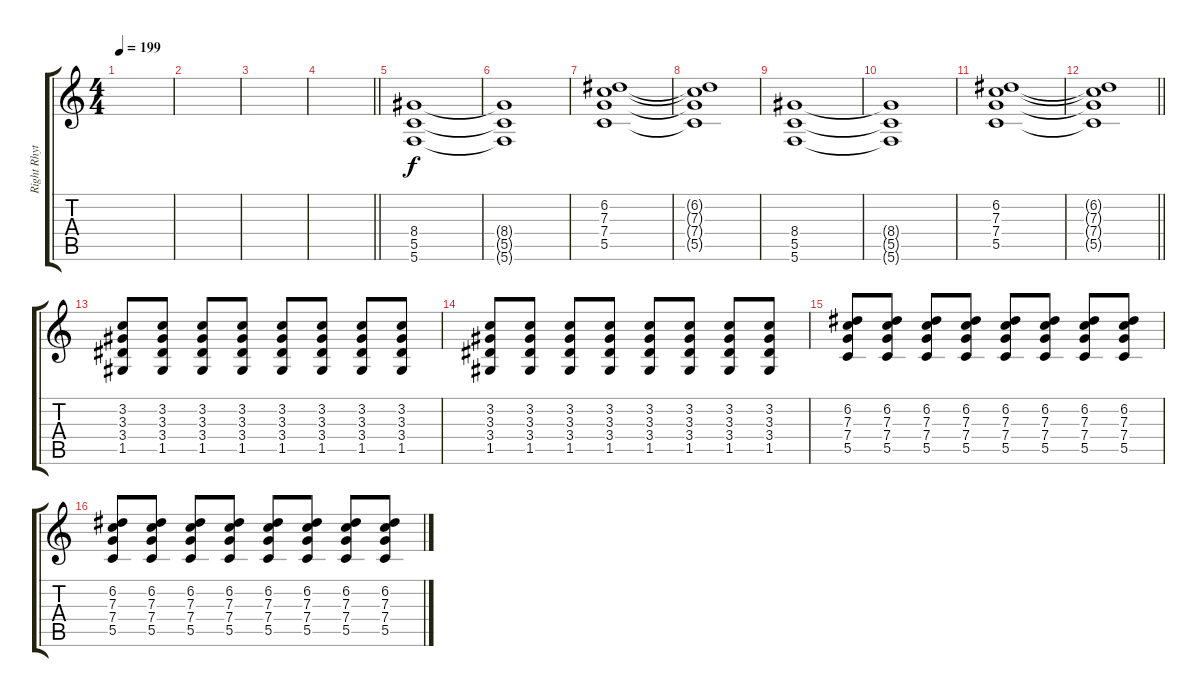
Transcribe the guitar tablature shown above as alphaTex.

\track ("Right Rhythm" "Right Rhyt") {instrument distortionguitar}
\staff {score tabs}
\tuning (D4 A3 F3 C3 G2 C2) {hide}
\ts (4 4)
\tempo 199
\clef g2
\ks c
|
|
|
\barLineRight lightlight
|
\section ("" "")
(8.4 5.5 5.6).1{instrument distortionguitar} |
(8.4{t} 5.5{t} 5.6{t}).1 |
(6.2 7.3 7.4 5.5).1 |
(6.2{t} 7.3{t} 7.4{t} 5.5{t}).1 |
(8.4 5.5 5.6).1 |
(8.4{t} 5.5{t} 5.6{t}).1 |
(6.2 7.3 7.4 5.5).1 |
\barLineRight lightlight
(6.2{t} 7.3{t} 7.4{t} 5.5{t}).1 |
\section ("" "")
(3.2 3.3 3.4 1.5).8 (3.2 3.3 3.4 1.5).8 (3.2 3.3 3.4 1.5).8 (3.2 3.3 3.4 1.5).8 (3.2 3.3 3.4 1.5).8 (3.2 3.3 3.4 1.5).8 (3.2 3.3 3.4 1.5).8 (3.2 3.3 3.4 1.5).8 |
(3.2 3.3 3.4 1.5).8 (3.2 3.3 3.4 1.5).8 (3.2 3.3 3.4 1.5).8 (3.2 3.3 3.4 1.5).8 (3.2 3.3 3.4 1.5).8 (3.2 3.3 3.4 1.5).8 (3.2 3.3 3.4 1.5).8 (3.2 3.3 3.4 1.5).8 |
(6.2 7.3 7.4 5.5).8 (6.2 7.3 7.4 5.5).8 (6.2 7.3 7.4 5.5).8 (6.2 7.3 7.4 5.5).8 (6.2 7.3 7.4 5.5).8 (6.2 7.3 7.4 5.5).8 (6.2 7.3 7.4 5.5).8 (6.2 7.3 7.4 5.5).8 |
(6.2 7.3 7.4 5.5).8 (6.2 7.3 7.4 5.5).8 (6.2 7.3 7.4 5.5).8 (6.2 7.3 7.4 5.5).8 (6.2 7.3 7.4 5.5).8 (6.2 7.3 7.4 5.5).8 (6.2 7.3 7.4 5.5).8 (6.2 7.3 7.4 5.5).8
